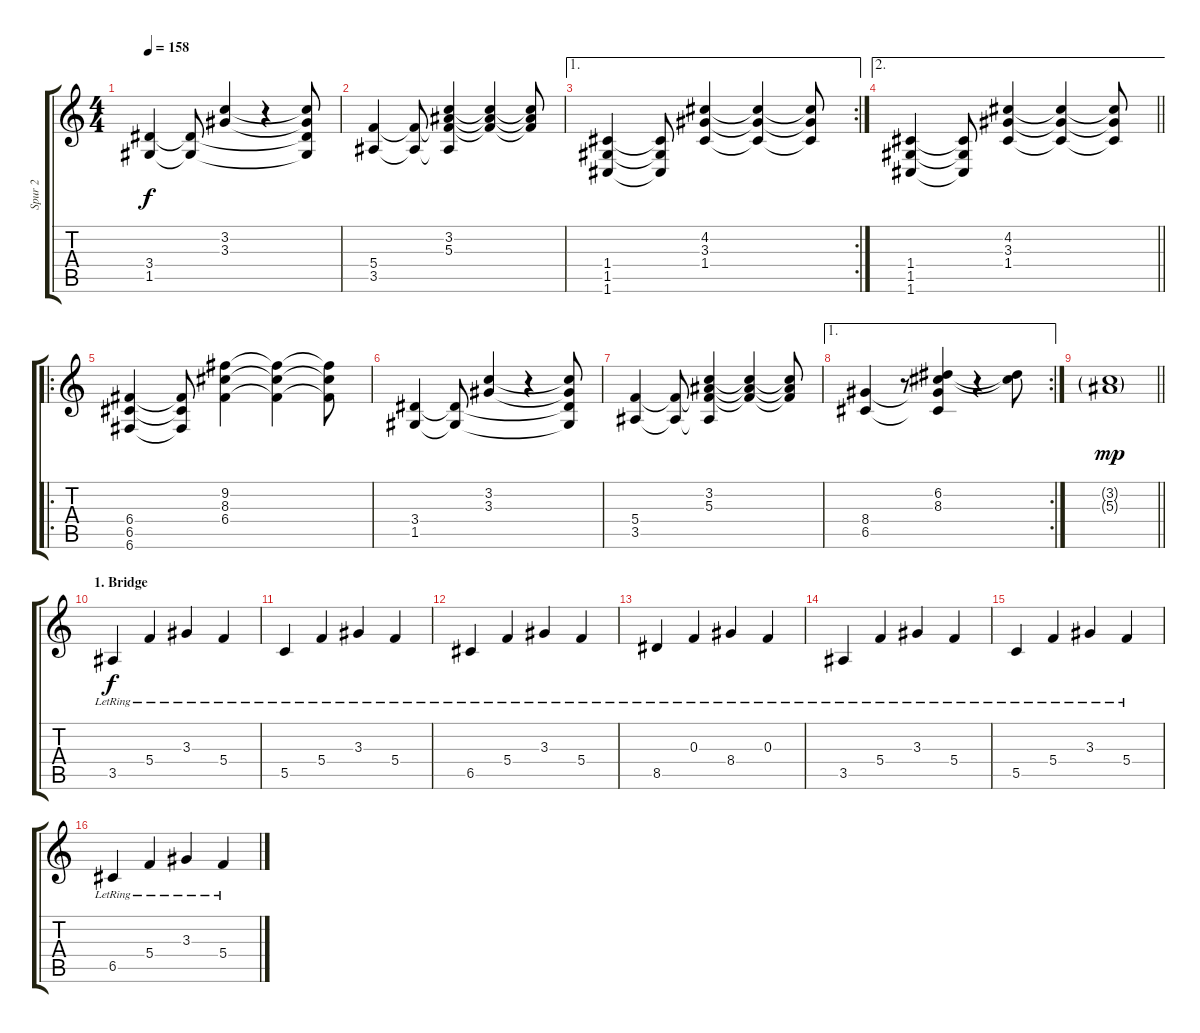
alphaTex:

\track ("Spur 2" "Spur 2") {instrument electricguitarclean}
\staff {score tabs}
\tuning (D4 A3 F3 C3 G2 C2) {hide}
\ts (4 4)
\tempo 158
\clef g2
\ks c
(3.4 1.5).4{dy f} (3.4{t} 1.5{t}).8 (3.2 3.3).4 r.4 (3.2{t} 3.3{t} 3.4{t} 1.5{t}).8 |
(5.4 3.5).4 (5.4{t} 3.5{t}).8 (3.2 5.3 5.4{t} 3.5{t}).4 (3.2{t} 5.3{t} 5.4{t}).4 (3.2{t} 5.3{t} 5.4{t}).8 |
\ae 1
\rc 2
(1.4 1.5 1.6).4 (1.4{t} 1.5{t} 1.6{t}).8 (4.2 3.3 1.4).4 (4.2{t} 3.3{t} 1.4{t}).4 (4.2{t} 3.3{t} 1.4{t}).8 |
\ae 2
\barLineRight lightlight
(1.4 1.5 1.6).4 (1.4{t} 1.5{t} 1.6{t}).8 (4.2 3.3 1.4).4 (4.2{t} 3.3{t} 1.4{t}).4 (4.2{t} 3.3{t} 1.4{t}).8 |
\ro
(6.4 6.5 6.6).4 (6.4{t} 6.5{t} 6.6{t}).8 (9.2 8.3 6.4).4 (9.2{t} 8.3{t} 6.4{t}).4 (9.2{t} 8.3{t} 6.4{t}).8 |
(3.4 1.5).4 (3.4{t} 1.5{t}).8 (3.2 3.3).4 r.4 (3.2{t} 3.3{t} 3.4{t} 1.5{t}).8 |
(5.4 3.5).4 (5.4{t} 3.5{t}).8 (3.2 5.3 5.4{t} 3.5{t}).4 (3.2{t} 5.3{t} 5.4{t}).4 (3.2{t} 5.3{t} 5.4{t}).8 |
\ae 1
\rc 2
(8.4 6.5).4 r.8 (6.2 8.3 8.4{t} 6.5{t}).4 r.4 (6.2{t} 8.3{t}).8 |
\barLineRight lightlight
(3.2{g} 5.3{g}).1{dy mp} |
\section ("" "1. Bridge")
3.5{lr}.4{dy f volume 16 instrument electricguitarclean} 5.4{lr}.4 3.3{lr}.4 5.4{lr}.4 |
5.5{lr}.4 5.4{lr}.4 3.3{lr}.4 5.4{lr}.4 |
6.5{lr}.4 5.4{lr}.4 3.3{lr}.4 5.4{lr}.4 |
8.5{lr}.4 0.3{lr}.4 8.4{lr}.4 0.3{lr}.4 |
3.5{lr}.4 5.4{lr}.4 3.3{lr}.4 5.4{lr}.4 |
5.5{lr}.4 5.4{lr}.4 3.3{lr}.4 5.4{lr}.4 |
6.5{lr}.4 5.4{lr}.4 3.3{lr}.4 5.4{lr}.4
